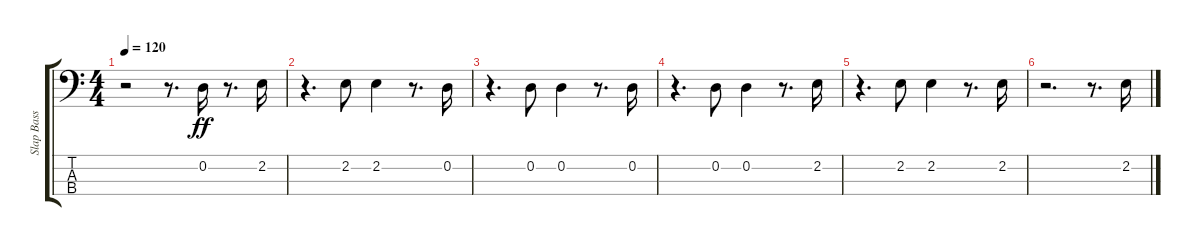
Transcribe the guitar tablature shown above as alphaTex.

\track ("Slap Bass 2" "Slap Bass ") {instrument slapbass1}
\staff {score tabs}
\tuning (G2 D2 A1 E1) {hide}
\ts (4 4)
\tempo 120
\clef f4
\ks c
r.2{dy ff} r.8{d} 0.2.16 r.8{d} 2.2.16 |
r.4{d} 2.2.8 2.2.4 r.8{d} 0.2.16 |
r.4{d} 0.2.8 0.2.4 r.8{d} 0.2.16 |
r.4{d} 0.2.8 0.2.4 r.8{d} 2.2.16 |
r.4{d} 2.2.8 2.2.4 r.8{d} 2.2.16 |
r.2{d} r.8{d} 2.2.16
